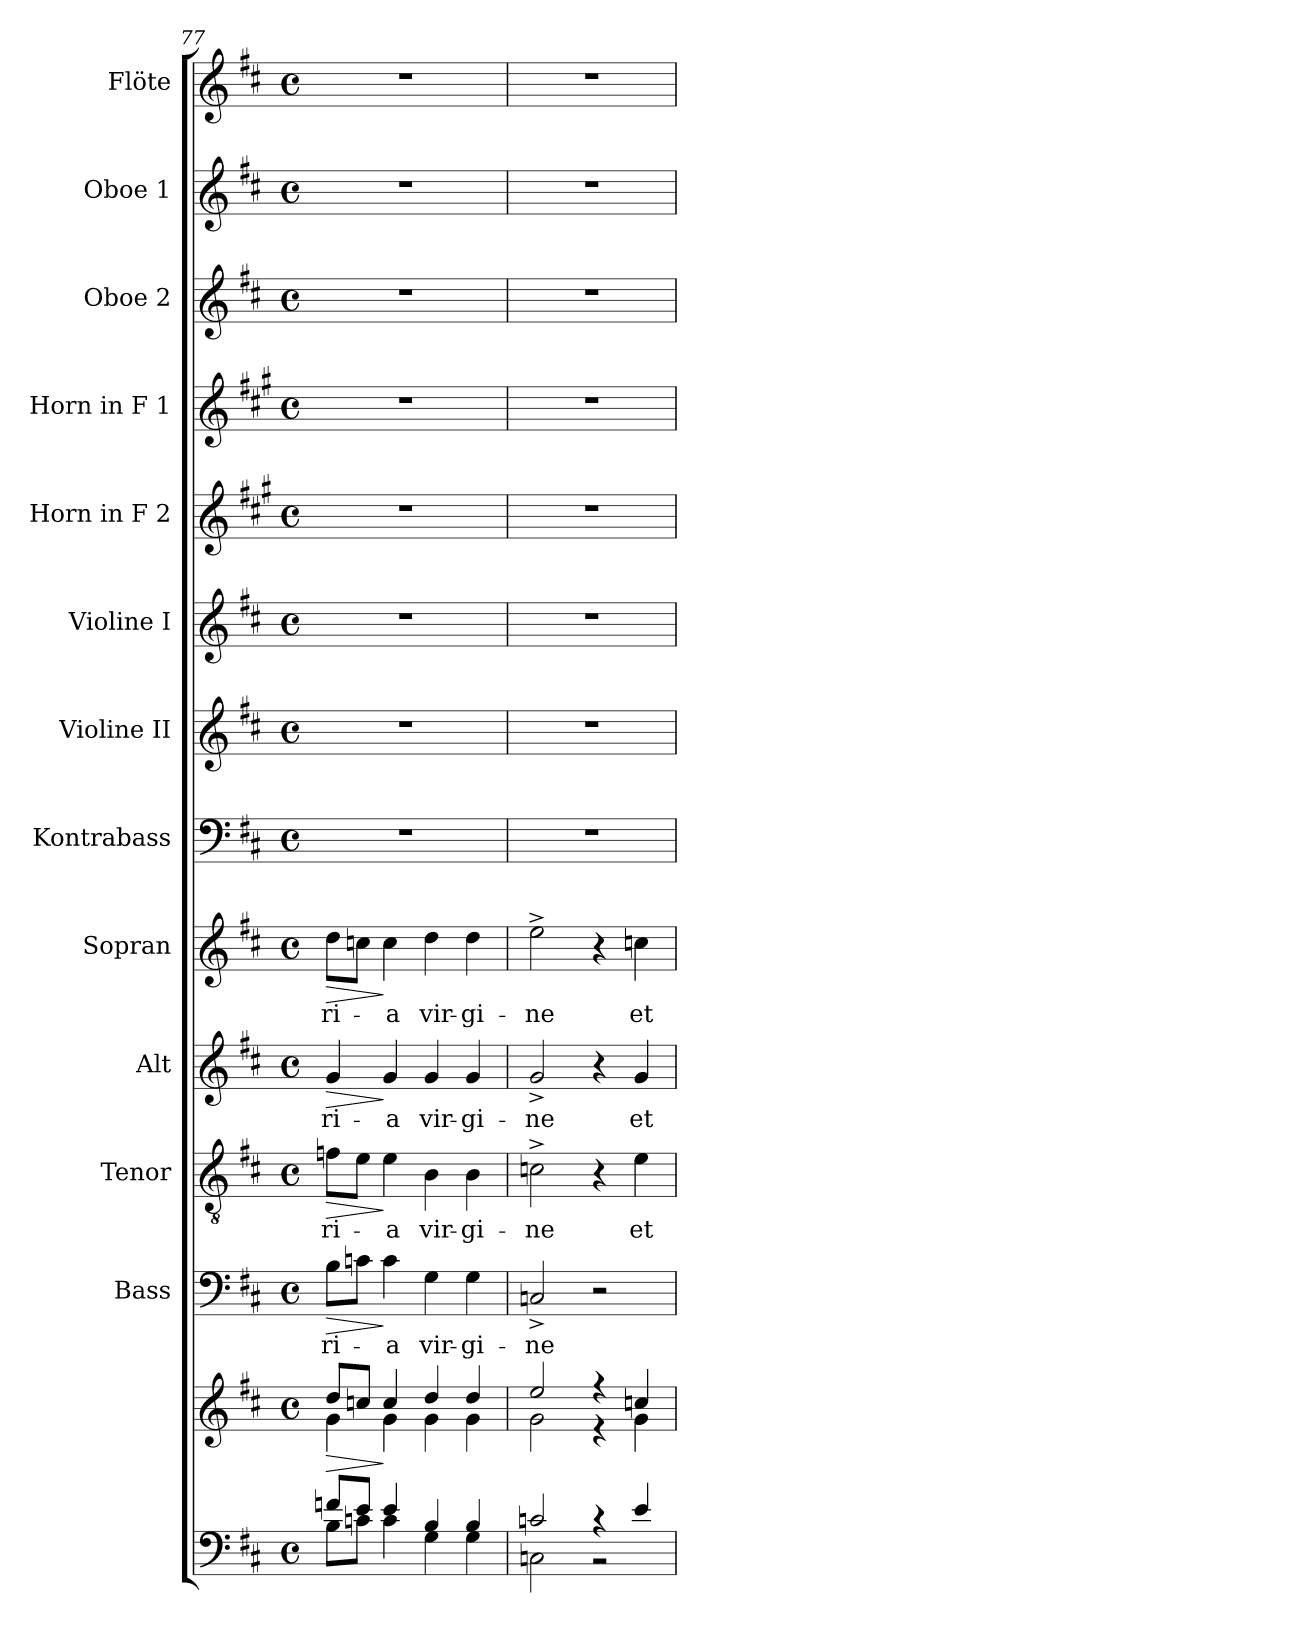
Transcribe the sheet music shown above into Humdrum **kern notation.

**kern	**kern	**dynam	**kern	**text	**dynam	**kern	**text	**dynam	**kern	**text	**dynam	**kern	**text	**dynam	**kern	**kern	**kern	**kern	**kern	**kern	**kern	**kern
*part13	*part13	*part13	*part12	*part12	*part12	*part11	*part11	*part11	*part10	*part10	*part10	*part9	*part9	*part9	*part8	*part7	*part6	*part5	*part4	*part3	*part2	*part1
*staff14	*staff13	*staff13/14	*staff12	*staff12	*staff12	*staff11	*staff11	*staff11	*staff10	*staff10	*staff10	*staff9	*staff9	*staff9	*staff8	*staff7	*staff6	*staff5	*staff4	*staff3	*staff2	*staff1
*	*	*	*I"Bass	*	*	*I"Tenor	*	*	*I"Alt	*	*	*I"Sopran	*	*	*I"Kontrabass	*I"Violine II	*I"Violine I	*I"Horn in F 2	*I"Horn in F 1	*I"Oboe 2	*I"Oboe 1	*I"Flöte
*	*	*	*I'B.	*	*	*I'T.	*	*	*I'A.	*	*	*I'S.	*	*	*I'Kb.	*I'Vl. II	*I'Vl. I	*	*	*I'Ob. 2	*I'Ob. 1	*I'Fl.
*clefF4	*clefG2	*	*clefF4	*	*	*clefGv2	*	*	*clefG2	*	*	*clefG2	*	*	*clefF4	*clefG2	*clefG2	*clefG2	*clefG2	*clefG2	*clefG2	*clefG2
*	*	*	*	*	*	*	*	*	*	*	*	*	*	*	*ITrd7c12	*	*	*ITrd4c7	*ITrd4c7	*	*	*
*k[f#c#]	*k[f#c#]	*	*k[f#c#]	*	*	*k[f#c#]	*	*	*k[f#c#]	*	*	*k[f#c#]	*	*	*k[f#c#]	*k[f#c#]	*k[f#c#]	*k[f#c#]	*k[f#c#]	*k[f#c#]	*k[f#c#]	*k[f#c#]
*D:	*D:	*	*D:	*	*	*D:	*	*	*D:	*	*	*D:	*	*	*D:	*D:	*D:	*D:	*D:	*D:	*D:	*D:
*M4/4	*M4/4	*	*M4/4	*	*	*M4/4	*	*	*M4/4	*	*	*M4/4	*	*	*M4/4	*M4/4	*M4/4	*M4/4	*M4/4	*M4/4	*M4/4	*M4/4
*met(c)	*met(c)	*	*met(c)	*	*	*met(c)	*	*	*met(c)	*	*	*met(c)	*	*	*met(c)	*met(c)	*met(c)	*met(c)	*met(c)	*met(c)	*met(c)	*met(c)
=77	=77	=77	=77	=77	=77	=77	=77	=77	=77	=77	=77	=77	=77	=77	=77	=77	=77	=77	=77	=77	=77	=77
*^	*	*	*	*	*	*	*	*	*	*	*	*	*	*	*	*	*	*	*	*	*	*
!	!	!	!LO:HP:b	!	!LO:LY:b	!LO:HP:b	!	!LO:LY:b	!LO:HP:b	!	!LO:LY:b	!LO:HP:b	!	!LO:LY:b	!LO:HP:b	!	!	!	!	!	!	!	!
*	*	*^	*	*	*	*	*	*	*	*	*	*	*	*	*	*	*	*	*	*	*	*	*
8fn/L	8B\L	8dd/L	4g\	>	8B\L	-ri-	>	8fn\L	-ri-	>	4g/	-ri-	>	8dd\L	-ri-	>	1r	1r	1r	1r	1r	1r	1r	1r
8e/J	8cn\J	8ccn/J	.	.	8cn\J	.	.	8e\J	.	.	.	.	.	8ccn\J	.	.	.	.	.	.	.	.	.	.
!	!	!	!	!	!	!LO:LY:b	!	!	!LO:LY:b	!	!	!LO:LY:b	!	!	!LO:LY:b	!	!	!	!	!	!	!	!	!
4e/	4c\	4cc/	4g\	]	4c\	-a	]	4e\	-a	]	4g/	-a	]	4cc\	-a	]	.	.	.	.	.	.	.	.
!	!	!	!	!	!	!LO:LY:b	!	!	!LO:LY:b	!	!	!LO:LY:b	!	!	!LO:LY:b	!	!	!	!	!	!	!	!	!
4B/	4G\	4dd/	4g\	.	4G\	vir-	.	4B\	vir-	.	4g/	vir-	.	4dd\	vir-	.	.	.	.	.	.	.	.	.
!	!	!	!	!	!	!LO:LY:b	!	!	!LO:LY:b	!	!	!LO:LY:b	!	!	!LO:LY:b	!	!	!	!	!	!	!	!	!
4B/	4G\	4dd/	4g\	.	4G\	-gi-	.	4B\	-gi-	.	4g/	-gi-	.	4dd\	-gi-	.	.	.	.	.	.	.	.	.
=78	=78	=78	=78	=78	=78	=78	=78	=78	=78	=78	=78	=78	=78	=78	=78	=78	=78	=78	=78	=78	=78	=78	=78	=78
!	!	!	!	!	!	!LO:LY:b	!	!	!LO:LY:b	!	!	!LO:LY:b	!	!	!LO:LY:b	!	!	!	!	!	!	!	!	!
2cn/	2Cn\	2ee/	2g\	.	2Cn^>/	-ne	.	2cn^>\	-ne	.	2g^>/	-ne	.	2ee^>\	-ne	.	1r	1r	1r	1r	1r	1r	1r	1r
4rc	2r	4r	4r	.	2r	.	.	4r	.	.	4r	.	.	4r	.	.	.	.	.	.	.	.	.	.
!	!	!	!	!	!	!	!	!	!LO:LY:b	!	!	!LO:LY:b	!	!	!LO:LY:b	!	!	!	!	!	!	!	!	!
4e/	.	4ccn/	4g\	.	.	.	.	4e\	et	.	4g/	et	.	4ccn\	et	.	.	.	.	.	.	.	.	.
*v	*v	*	*	*	*	*	*	*	*	*	*	*	*	*	*	*	*	*	*	*	*	*	*	*
*	*v	*v	*	*	*	*	*	*	*	*	*	*	*	*	*	*	*	*	*	*	*	*	*
=	=	=	=	=	=	=	=	=	=	=	=	=	=	=	=	=	=	=	=	=	=	=
*-	*-	*-	*-	*-	*-	*-	*-	*-	*-	*-	*-	*-	*-	*-	*-	*-	*-	*-	*-	*-	*-	*-
